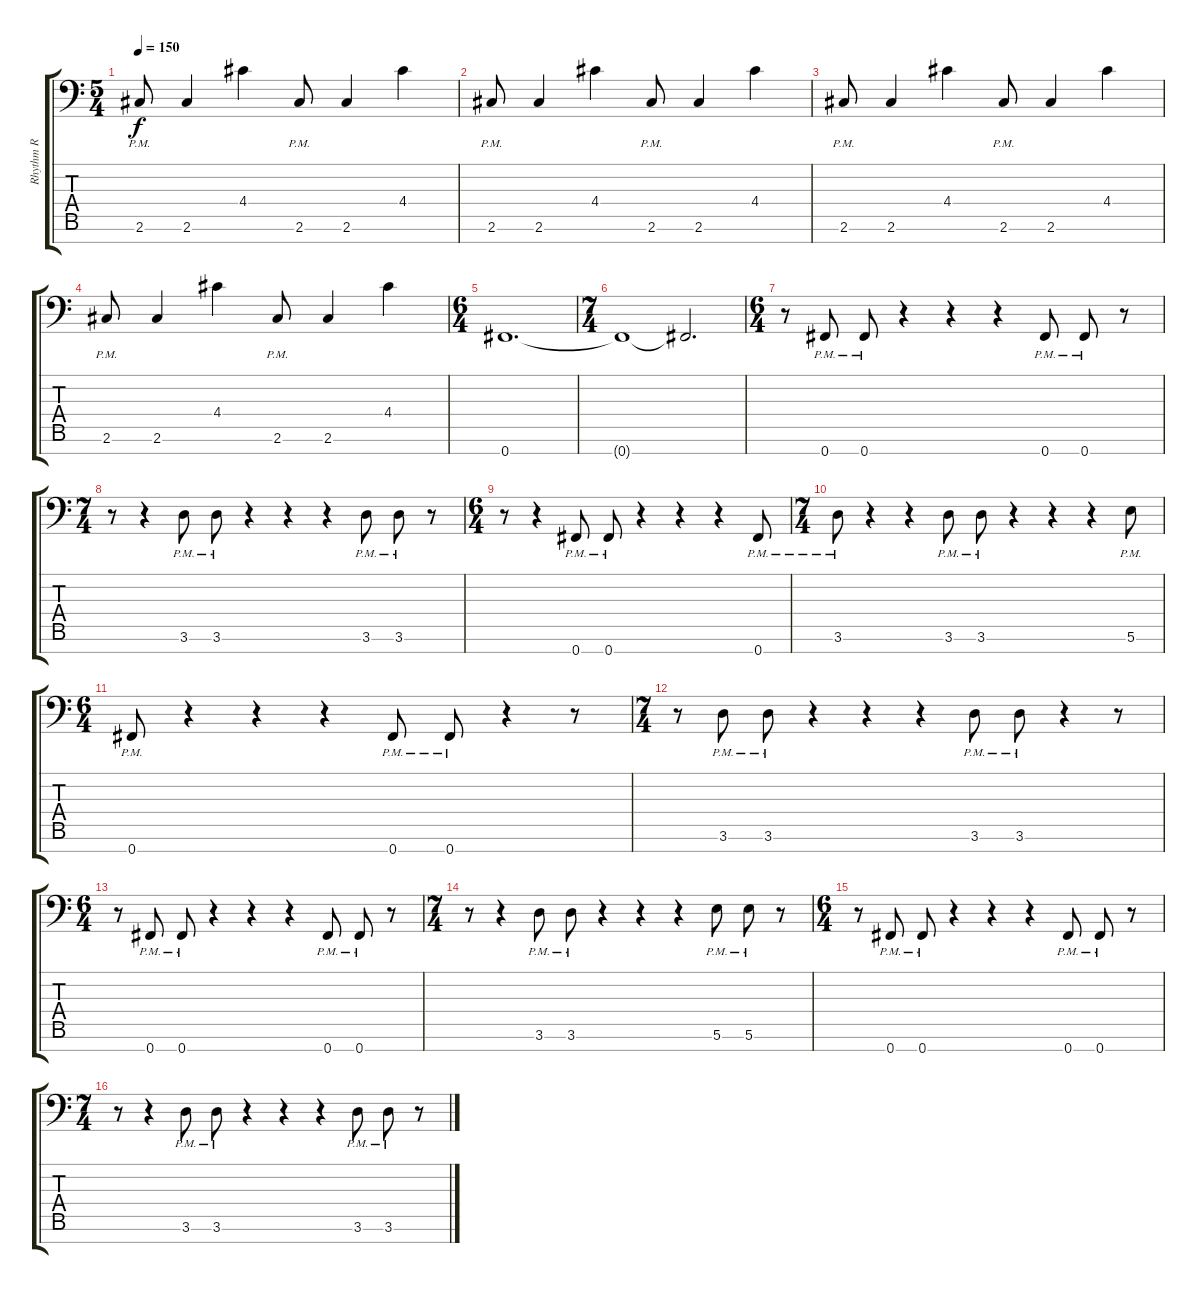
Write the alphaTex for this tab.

\track ("Rhythm R" "Rhythm R") {instrument overdrivenguitar}
\staff {score tabs}
\tuning (B3 G3 D3 A2 E2 B1 Gb1) {hide}
\ts (5 4)
\tempo 150
\clef f4
\ks c
2.6{pm}.8{dy f} 2.6.4 4.4.4 2.6{pm}.8 2.6.4 4.4.4 |
2.6{pm}.8 2.6.4 4.4.4 2.6{pm}.8 2.6.4 4.4.4 |
2.6{pm}.8 2.6.4 4.4.4 2.6{pm}.8 2.6.4 4.4.4 |
2.6{pm}.8 2.6.4 4.4.4 2.6{pm}.8 2.6.4 4.4.4 |
\ts (6 4)
0.7.1{d} |
\ts (7 4)
0.7{t}.1 0.7{t}.2{d} |
\ts (6 4)
r.8 0.7{pm}.8 0.7{pm}.8 r.4 r.4 r.4 0.7{pm}.8 0.7{pm}.8 r.8 |
\ts (7 4)
r.8 r.4 3.6{pm}.8 3.6{pm}.8 r.4 r.4 r.4 3.6{pm}.8 3.6{pm}.8 r.8 |
\ts (6 4)
r.8 r.4 0.7{pm}.8 0.7{pm}.8 r.4 r.4 r.4 0.7{pm}.8 |
\ts (7 4)
3.6{pm}.8 r.4 r.4 3.6{pm}.8 3.6{pm}.8 r.4 r.4 r.4 5.6{pm}.8 |
\ts (6 4)
0.7{pm}.8 r.4 r.4 r.4 0.7{pm}.8 0.7{pm}.8 r.4 r.8 |
\ts (7 4)
r.8 3.6{pm}.8 3.6{pm}.8 r.4 r.4 r.4 3.6{pm}.8 3.6{pm}.8 r.4 r.8 |
\ts (6 4)
r.8 0.7{pm}.8 0.7{pm}.8 r.4 r.4 r.4 0.7{pm}.8 0.7{pm}.8 r.8 |
\ts (7 4)
r.8 r.4 3.6{pm}.8 3.6{pm}.8 r.4 r.4 r.4 5.6{pm}.8 5.6{pm}.8 r.8 |
\ts (6 4)
r.8 0.7{pm}.8 0.7{pm}.8 r.4 r.4 r.4 0.7{pm}.8 0.7{pm}.8 r.8 |
\ts (7 4)
r.8 r.4 3.6{pm}.8 3.6{pm}.8 r.4 r.4 r.4 3.6{pm}.8 3.6{pm}.8 r.8
